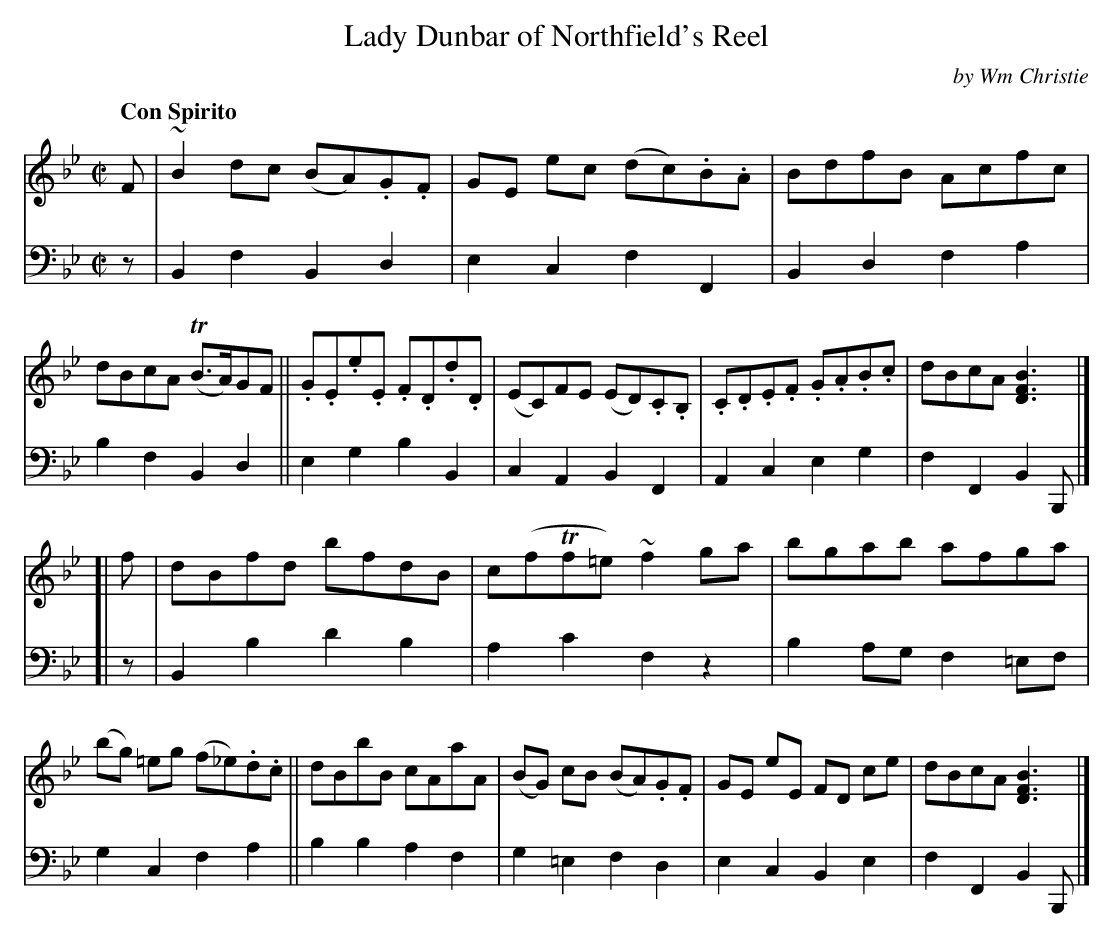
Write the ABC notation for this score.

X:1
T: Lady Dunbar of Northfield's Reel
C: by Wm Christie
M: C|
L: 1/8
Q: "Con Spirito"
K: Bb
V: 1 staves=2
F |\
~B2dc (BA).G.F | GE ec (dc).B.A | BdfB Acfc | dBcA (TB>A)GF ||\
.G.E.e.E .F.D.d.D | (EC)FE (ED).C.B, | .C.D.E.F .G.A.B.c | dBcA [B3F3D3] |]
[| f |\
dBfd bfdB | c(fTf=e) ~f2ga | bgab afga | (bg) =eg (f_e).d.c ||\
dBbB cAaA | (BG) cB (BA).G.F | GE eE FD ce | dBcA [B3F3D3] |]
V: 2 clef=bass middle=d
z | B2f2 B2d2 | e2c2 f2F2 | B2d2 f2a2 | b2f2 B2d2 || e2g2 b2B2 |
c2A2 B2F2 | A2c2 e2g2 | f2F2 B2B, |] [| z | B2b2 d'2b2 | a2c'2 f2z2 | b2ag f2=ef |
g2c2 f2a2 || b2b2 a2f2 | g2=e2 f2d2 | e2c2 B2e2 | f2F2 B2B, |]
